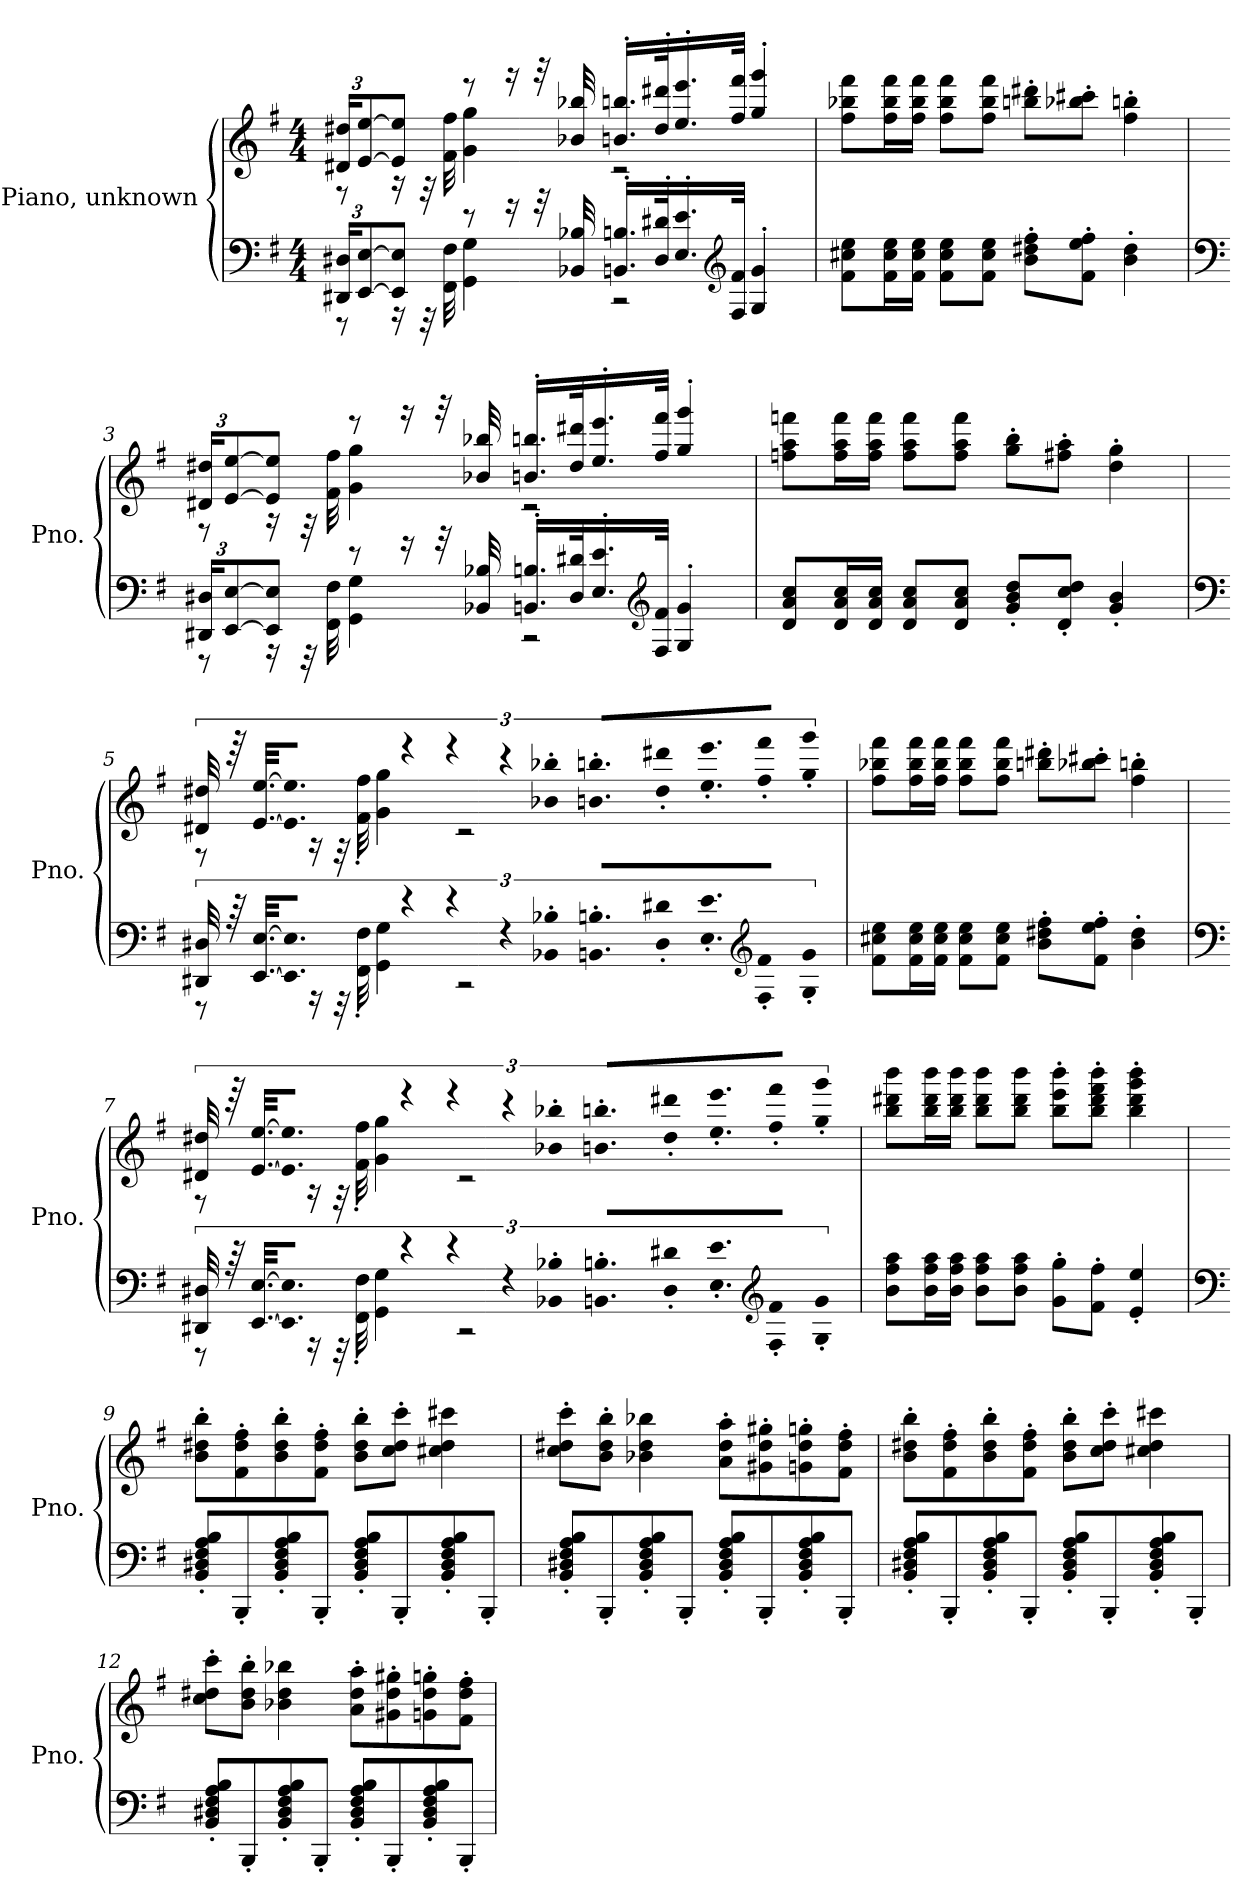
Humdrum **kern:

**kern	**kern
*part1	*part1
*staff2	*staff1
*I"Piano, unknown	*
*I'Pno.	*
*clefF4	*clefG2
*k[f#]	*k[f#]
*M4/4	*M4/4
*MM120	*MM120
*Xbrackettup	*Xbrackettup
=1	=1
*^	*^
24DD#X/ 24D#X/KL	8r	24d#X/ 24dd#X/KL	8r
[12EE/ [12E/	.	[12e/ [12ee/	.
8EE/] 8E/]J	16r	8e/] 8ee/]J	16r
.	32r	.	32r
.	32FF#\ 32F#\	.	32f#\ 32ff#\
8r	4GG\ 4G\	8r	4g\ 4gg\
16r	.	16r	.
32r	.	32r	.
32BB-X/ 32B-X/	.	32b-X/ 32bb-X/	.
16.BBn/' 16.Bn/'LL	2r	16.bn/' 16.bbn/'LL	2r
32D#/' 32d#X/'K	.	32dd#/' 32ddd#X/'K	.
16.E/' 16.e/'	.	16.ee/' 16.eee/'	.
*clefG2	*	*	*
32F#/ 32f#/JJk	.	32ff#/ 32fff#/JJk	.
4G/' 4g/'	.	4gg/' 4ggg/'	.
*v	*v	*	*
*	*v	*v
=2	=2
8f#\ 8cc#X\ 8ee\L	8ff#\ 8bb-X\ 8fff#\L
16f#\ 16cc#\ 16ee\L	16ff#\ 16bb-\ 16fff#\L
16f#\ 16cc#\ 16ee\JJ	16ff#\ 16bb-\ 16fff#\JJ
8f#\ 8cc#\ 8ee\L	8ff#\ 8bb-\ 8fff#\L
8f#\ 8cc#\ 8ee\J	8ff#\ 8bb-\ 8fff#\J
8b\' 8dd#X\' 8ff#\'L	8bbn\' 8ddd#X\'L
8f#\' 8ee\' 8ff#\'J	8bb-X\' 8ccc#X\'J
4b\' 4dd#\'	4ff#\' 4bbn\'
!!LO:LB:g=z
=3	=3
*clefF4	*
*^	*^
24DD#X/ 24D#X/KL	8r	24d#X/ 24dd#X/KL	8r
[12EE/ [12E/	.	[12e/ [12ee/	.
8EE/] 8E/]J	16r	8e/] 8ee/]J	16r
.	32r	.	32r
.	32FF#\ 32F#\	.	32f#\ 32ff#\
8r	4GG\ 4G\	8r	4g\ 4gg\
16r	.	16r	.
32r	.	32r	.
32BB-X/ 32B-X/	.	32b-X/ 32bb-X/	.
16.BBn/' 16.Bn/'LL	2r	16.bn/' 16.bbn/'LL	2r
32D#/ 32d#X/K	.	32dd#/ 32ddd#X/K	.
16.E/' 16.e/'	.	16.ee/' 16.eee/'	.
*clefG2	*	*	*
32F#/ 32f#/JJk	.	32ff#/ 32fff#/JJk	.
4G/' 4g/'	.	4gg/' 4ggg/'	.
*v	*v	*	*
*	*v	*v
=4	=4
8d/ 8a/ 8cc/L	8ffn\ 8aa\ 8fffn\L
16d/ 16a/ 16cc/L	16ff\ 16aa\ 16fff\L
16d/ 16a/ 16cc/JJ	16ff\ 16aa\ 16fff\JJ
8d/ 8a/ 8cc/L	8ff\ 8aa\ 8fff\L
8d/ 8a/ 8cc/J	8ff\ 8aa\ 8fff\J
8g/' 8b/' 8dd/'L	8gg\' 8bb\'L
8d/' 8cc/' 8dd/'J	8ff#X\' 8aa\'J
4g/' 4b/'	4dd\' 4gg\'
!!LO:LB:g=z
=5	=5
*clefF4	*
*brackettup	*brackettup
*^	*^
48DD#X/ 48D#X/	8r	48d#X/ 48dd#X/	8r
96r	.	96r	.
[48.EE/ [48.E/KKL	.	[48.e/ [48.ee/KKL	.
8.EE/] 8.E/]J	.	8.e/] 8.ee/]J	.
.	16r	.	16r
.	32r	.	32r
.	32FF#\' 32F#\'	.	32f#\' 32ff#\'
8r	4GG\ 4G\	8r	4g\ 4gg\
16r	.	16r	.
32r	.	32r	.
32BB-X/' 32B-X/'	.	32b-X/' 32bb-X/'	.
16.BBn/' 16.Bn/'LL	2r	16.bn/' 16.bbn/'LL	2r
32D#/' 32d#X/'K	.	32dd#/' 32ddd#X/'K	.
16.E/' 16.e/'	.	16.ee/' 16.eee/'	.
*clefG2	*	*	*
32F#/' 32f#/'JJk	.	32ff#/' 32fff#/'JJk	.
4G/' 4g/'	.	4gg/' 4ggg/'	.
*v	*v	*	*
*	*v	*v
=6	=6
8f#\ 8cc#X\ 8ee\L	8ff#\ 8bb-X\ 8fff#\L
16f#\ 16cc#\ 16ee\L	16ff#\ 16bb-\ 16fff#\L
16f#\ 16cc#\ 16ee\JJ	16ff#\ 16bb-\ 16fff#\JJ
8f#\ 8cc#\ 8ee\L	8ff#\ 8bb-\ 8fff#\L
8f#\ 8cc#\ 8ee\J	8ff#\ 8bb-\ 8fff#\J
8b\' 8dd#X\' 8ff#\'L	8bbn\' 8ddd#X\'L
8f#\' 8ee\' 8ff#\'J	8bb-X\' 8ccc#X\'J
4b\' 4dd#\'	4ff#\' 4bbn\'
!!LO:LB:g=z
=7	=7
*clefF4	*
*^	*^
48DD#X/ 48D#X/	8r	48d#X/ 48dd#X/	8r
96r	.	96r	.
[48.EE/ [48.E/KKL	.	[48.e/ [48.ee/KKL	.
8.EE/] 8.E/]J	.	8.e/] 8.ee/]J	.
.	16r	.	16r
.	32r	.	32r
.	32FF#\' 32F#\'	.	32f#\' 32ff#\'
8r	4GG\ 4G\	8r	4g\ 4gg\
16r	.	16r	.
32r	.	32r	.
32BB-X/' 32B-X/'	.	32b-X/' 32bb-X/'	.
16.BBn/' 16.Bn/'LL	2r	16.bn/' 16.bbn/'LL	2r
32D#/' 32d#X/'K	.	32dd#/' 32ddd#X/'K	.
16.E/' 16.e/'	.	16.ee/' 16.eee/'	.
*clefG2	*	*	*
32F#/' 32f#/'JJk	.	32ff#/' 32fff#/'JJk	.
4G/' 4g/'	.	4gg/' 4ggg/'	.
*v	*v	*	*
*	*v	*v
=8	=8
8b\ 8ff#\ 8aa\L	8bb\ 8ddd#X\ 8bbb\L
16b\ 16ff#\ 16aa\L	16bb\ 16ddd#\ 16bbb\L
16b\ 16ff#\ 16aa\JJ	16bb\ 16ddd#\ 16bbb\JJ
8b\ 8ff#\ 8aa\L	8bb\ 8ddd#\ 8bbb\L
8b\ 8ff#\ 8aa\J	8bb\ 8ddd#\ 8bbb\J
8g\' 8gg\'L	8bb\' 8eee\' 8bbb\'L
8f#\' 8ff#\'J	8bb\' 8ddd#\' 8fff#\' 8bbb\'J
4e/' 4ee/'	4bb\' 4ddd#\' 4ggg\' 4bbb\'
!!LO:LB:g=z
=9	=9
*clefF4	*
8BB/' 8D#X/' 8F#/' 8A/' 8B/'L	8b\' 8dd#X\' 8bb\'L
8BBB'/	8f#\' 8dd#\' 8ff#\'
8BB/' 8D#/' 8F#/' 8A/' 8B/'	8b\' 8dd#\' 8bb\'
8BBB'/J	8f#\' 8dd#\' 8ff#\'J
8BB/' 8D#/' 8F#/' 8A/' 8B/'L	8b\' 8dd#\' 8bb\'L
8BBB'/	8cc\' 8dd#\' 8ccc\'J
8BB/' 8D#/' 8F#/' 8A/' 8B/'	4cc#X\ 4dd#\ 4ccc#X\
8BBB'/J	.
=10	=10
8BB/' 8D#X/' 8F#/' 8A/' 8B/'L	8cc\' 8dd#X\' 8ccc\'L
8BBB'/	8b\' 8dd#\' 8bb\'J
8BB/' 8D#/' 8F#/' 8A/' 8B/'	4b-X\ 4dd#\ 4bb-X\
8BBB'/J	.
8BB/' 8D#/' 8F#/' 8A/' 8B/'L	8a\' 8dd#\' 8aa\'L
8BBB'/	8g#X\' 8dd#\' 8gg#X\'
8BB/' 8D#/' 8F#/' 8A/' 8B/'	8gn\' 8dd#\' 8ggn\'
8BBB'/J	8f#\' 8dd#\' 8ff#\'J
=11	=11
8BB/' 8D#X/' 8F#/' 8A/' 8B/'L	8b\' 8dd#X\' 8bb\'L
8BBB'/	8f#\' 8dd#\' 8ff#\'
8BB/' 8D#/' 8F#/' 8A/' 8B/'	8b\' 8dd#\' 8bb\'
8BBB'/J	8f#\' 8dd#\' 8ff#\'J
8BB/' 8D#/' 8F#/' 8A/' 8B/'L	8b\' 8dd#\' 8bb\'L
8BBB'/	8cc\' 8dd#\' 8ccc\'J
8BB/' 8D#/' 8F#/' 8A/' 8B/'	4cc#X\ 4dd#\ 4ccc#X\
8BBB'/J	.
!!LO:LB:g=z
=12	=12
8BB/' 8D#X/' 8F#/' 8A/' 8B/'L	8cc\' 8dd#X\' 8ccc\'L
8BBB'/	8b\' 8dd#\' 8bb\'J
8BB/' 8D#/' 8F#/' 8A/' 8B/'	4b-X\ 4dd#\ 4bb-X\
8BBB'/J	.
8BB/' 8D#/' 8F#/' 8A/' 8B/'L	8a\' 8dd#\' 8aa\'L
8BBB'/	8g#X\' 8dd#\' 8gg#X\'
8BB/' 8D#/' 8F#/' 8A/' 8B/'	8gn\' 8dd#\' 8ggn\'
8BBB'/J	8f#\' 8dd#\' 8ff#\'J
=	=
*-	*-
